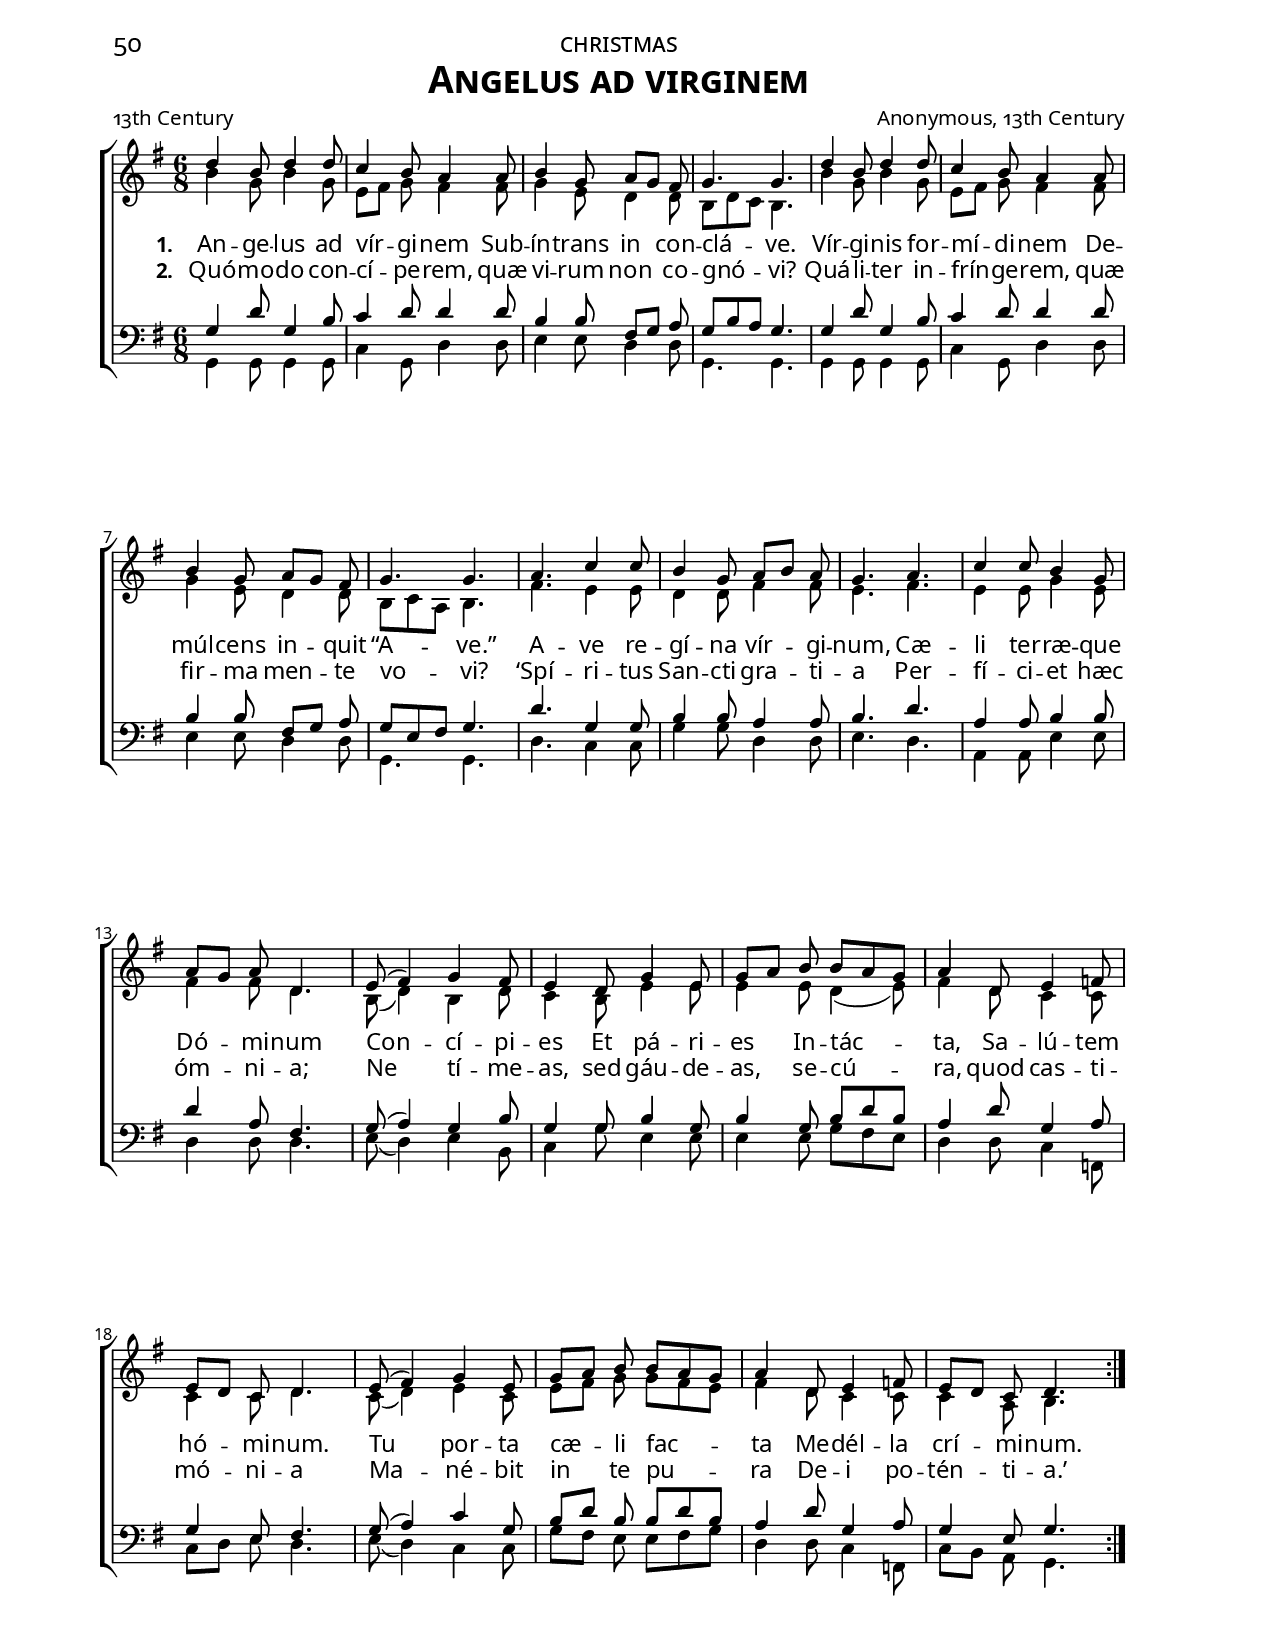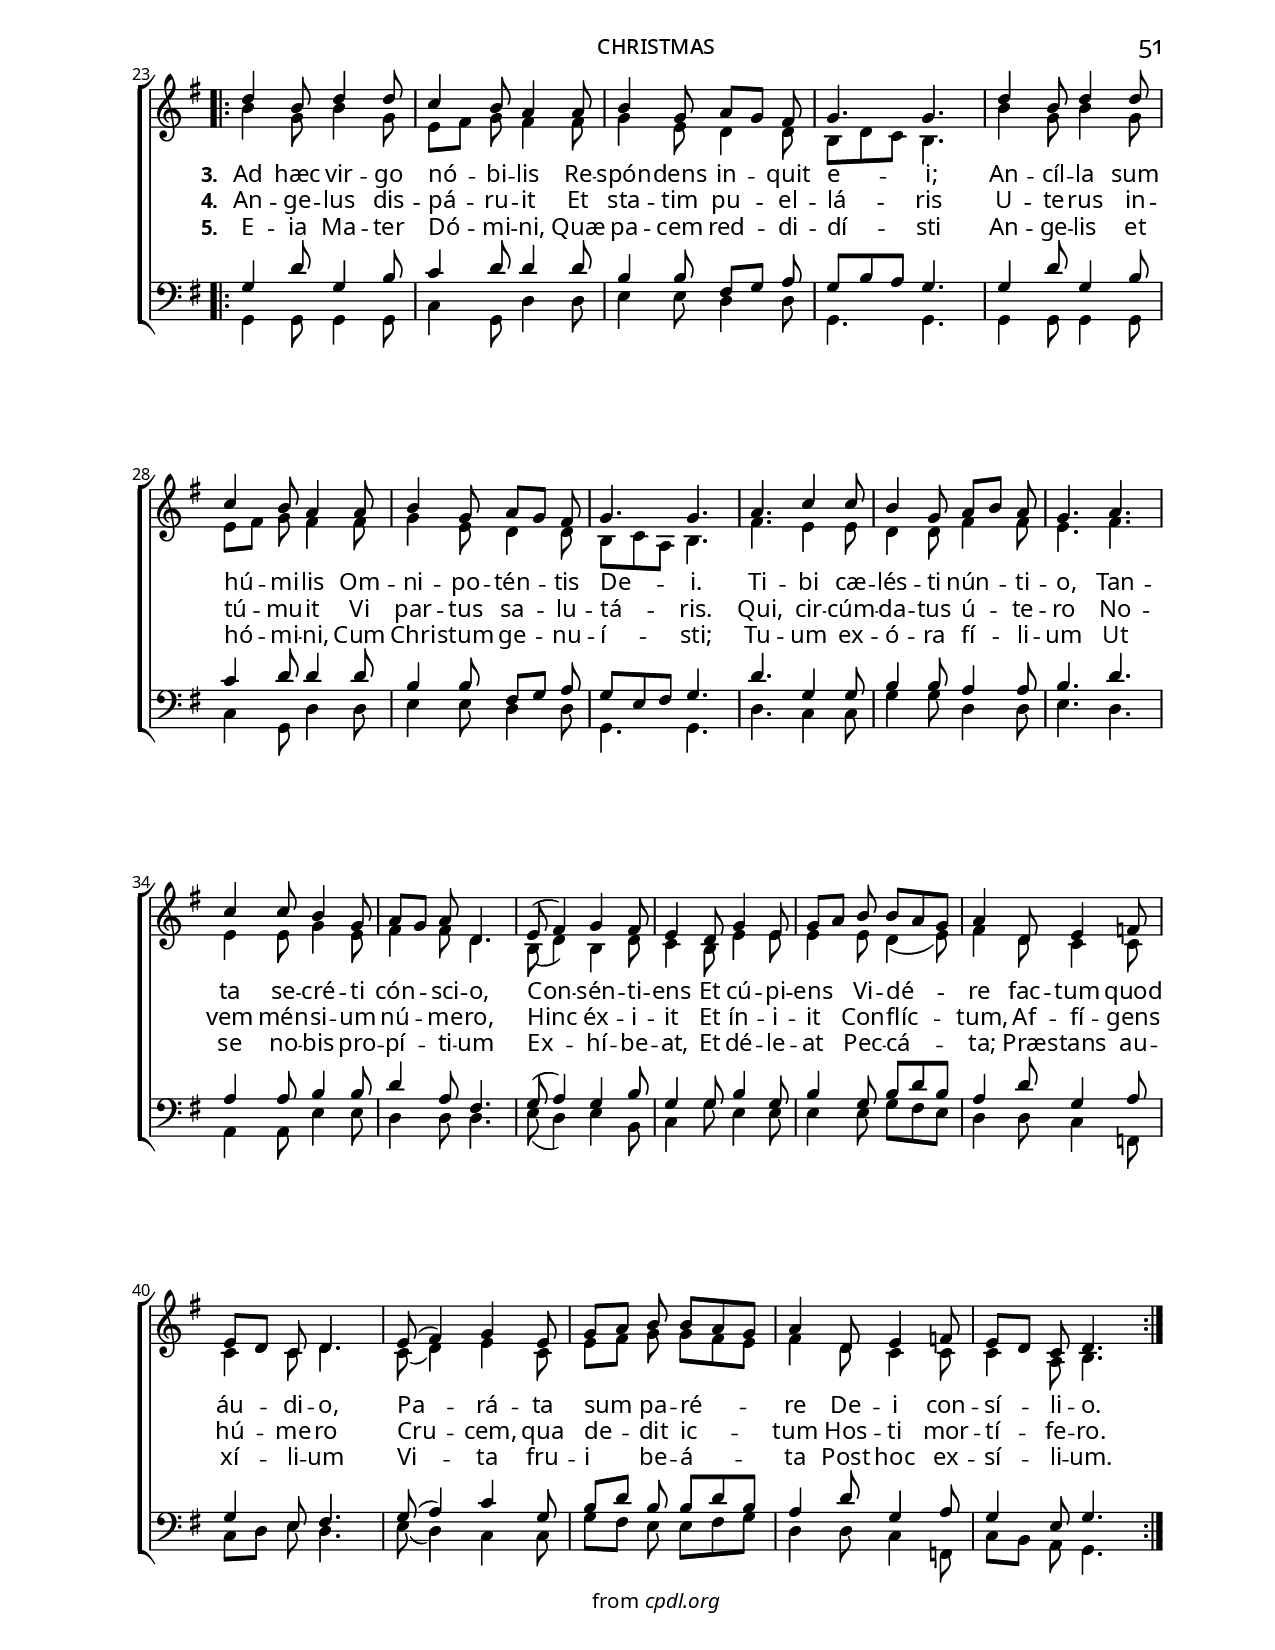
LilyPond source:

\version "2.14.2"
\include "util.ly"
\version "2.14.2"
#(set-global-staff-size 18) \paper{ #(define fonts (make-pango-font-tree "Garamond Premier Pro" "Garamond Premier Pro" "Garamond Premier Pro" (/ 18 20))) }
\header {
  title = \markup{\override #'(font-name . "Garamond Premier Pro Semibold"){ \abs-fontsize #18 \smallCapsOldStyle"Angelus ad virginem"}}
  poet = \markup\oldStyleNum"13th Century"
  composer = \markup\oldStyleNum"Anonymous, 13th Century"
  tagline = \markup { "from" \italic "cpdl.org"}
}
\paper {
  %print-all-headers = ##t
  paper-height = 11\in
  paper-width = 8.5\in
  indent = 0\in
  %system-system-spacing = #'((basic-distance . 10) (padding . 0))
  %system-system-spacing =
  %  #'((basic-distance . 0)
  %     (minimum-distance . 0)
  %     (padding . -0.35)
  %     (stretchability . 100))
  ragged-last-bottom = ##f
  ragged-bottom = ##f
  two-sided = ##t
  inner-margin = 1\in
  outer-margin = 0.75\in
  top-margin = 0.26\in
  bottom-margin = 0.25\in
  first-page-number = #050
  print-first-page-number = ##t
  headerLine = \markup{\override #'(font-name . "Garamond Premier Pro") \smallCapsOldStyle"christmas"}
  oddHeaderMarkup = \markup\fill-line{
     \override #'(font-name . "Garamond Premier Pro")\abs-fontsize #12.5
     \combine 
        \fill-line{"" \on-the-fly #print-page-number-check-first
        \oldStylePageNum""
        }
        \fill-line{\headerLine}
  }
  evenHeaderMarkup = \markup {
     \override #'(font-name . "Garamond Premier Pro")\abs-fontsize #12.5
     \combine
        \on-the-fly #print-page-number-check-first
        \oldStylePageNum""
        \fill-line{\headerLine}
  }
}
global = {
  \key g \major
  \time 6/8
  \autoBeamOff
  \override DynamicLineSpanner #'staff-padding = #0.0
  \override DynamicLineSpanner #'Y-extent = #'(-1 . 1)
}

sopMusic = \relative c'' {
  \repeat volta 2 {
    d4 b8 d4 d8 |
    c4 b8 a4 a8 |
    b4 g8 a[ g] fis |
    g4. g |
    d'4 b8 d4 d8 |
    
    c4 b8 a4 a8 |
    b4 g8 a[ g] fis |
    g4. g |
    a c4 c8 |
    b4 g8 a[ b] a |
    g4. a |
    
    %page2
    c4 c8 b4 g8 |
    a[ g] a d,4. |
    e8( fis4) g fis8 |
    e4 d8 g4 e8 |
    g[ a] b b[ a g] |
    a4 d,8 e4 f8 |
    
    e[ d] c d4. |
    e8( fis4) g e8 |
    g[ a] b b[ a g] |
    a4 d,8 e4 f8 |
    e[ d] c d4. \break
  }
}
sopWords = \lyricmode {
  
}

altoMusic = \relative c'' {
  b4 g8 b4 g8 |
  e8[ fis] g8 fis4 fis8 |
  g4 e8 d4 d8 |
  b[ d c] b4. |
  
  b'4 g8 b4 g8 |
  e8[ fis] g8 fis4 fis8 |
  g4 e8 d4 d8 |
  b[ c a] b4. |
  
  fis'4. e4 e8 |
  d4 d8 fis4 fis8 |
  e4. fis |
  e4 e8 g4 e8 |
  fis4 fis8 d4. |
  
  b8( d4) b4 d8 |
  c4 b8 e4 e8 |
  e4 e8 d4( e8) |
  fis4 d8 c4 c8 |
  c4 c8 d4. |
  
  c8( d4) e4 c8 |
  e8[ fis] g g[ fis e] |
  fis4 d8 c4 c8 |
  c4 a8 b4.
}
altoWords = \lyricmode {
  \dropLyricsIX
  \set stanza = #"1. "
  An -- ge -- lus ad vír -- gi -- nem
      Sub -- ín -- trans in con -- clá -- ve.
  Vír -- gi -- nis for -- mí -- di -- nem
      De -- múl -- cens in -- quit “A -- ve.”
  A -- ve re -- gí -- na vír -- gi -- num,
  Cæ -- li ter -- ræ -- que Dó -- mi -- num
      Con -- cí -- pi -- es
      Et pá -- ri -- es
      In -- tác -- ta,
      Sa -- lú -- tem hó -- mi -- num.
      Tu por -- ta cæ -- li fac -- ta
      Me -- dél -- la crí -- mi -- num.
      
  \set stanza = #"3. "
  Ad hæc vir -- go nó -- bi -- lis
      Re -- spón -- dens in -- quit e -- i;
  An -- cíl -- la sum hú -- mi -- lis
      Om -- ni -- po -- tén -- tis De -- i.
  Ti -- bi cæ -- lés -- ti nún -- ti -- o,
  Tan -- ta se -- cré -- ti cón -- sci -- o,
      Con -- sén -- ti -- ens
      Et cú -- pi -- ens
      Vi -- dé -- re
      fac -- tum quod áu -- di -- o,
      Pa -- rá -- ta sum pa -- ré -- re
      De -- i con -- sí -- li -- o.
}
altoWordsII = \lyricmode {
  \dropLyricsIX
%\markup\italic
  \set stanza = #"2. "
  Quó -- mo -- do con -- cí -- pe -- rem,
      quæ vi -- rum non co -- gnó -- vi?
  Quá -- li -- ter in -- frín -- ge -- rem,
      quæ fir -- ma men -- te vo -- vi?
  ‘Spí -- ri -- tus San -- cti gra -- ti -- a
  Per -- fí -- ci -- et hæc óm -- ni -- a;
      Ne tí -- me -- as,
      sed gáu -- de -- as,
      se -- cú -- ra,
      quod cas -- ti -- mó -- ni -- a
      Ma -- né -- bit in te pu -- ra
      De -- i po -- tén -- ti -- a.’
      
  \set stanza = #"4. "
  An -- ge -- lus dis -- pá -- ru -- it
      Et sta -- tim pu -- el -- lá -- ris
  U -- te -- rus in -- tú -- mu -- it
      Vi par -- tus sa -- lu -- tá -- ris.
  Qui, cir -- cúm -- da -- tus ú -- te -- ro
  No -- vem mén -- si -- um nú -- me -- ro,
      Hinc éx -- i -- it
      Et ín -- i -- it
      Con -- flíc -- tum,
      Af -- fí -- gens hú -- me -- ro
      Cru -- cem, qua de -- dit ic -- tum
      Hos -- ti mor -- tí -- fe -- ro.
}
altoWordsIII = \lyricmode {
  \dropLyricsIX
  \repeat unfold 74 \skip1
  \set stanza = #"5. "
  E -- ia Ma -- ter Dó -- mi -- ni,
      Quæ pa -- cem red -- di -- dí -- sti
  An -- ge -- lis et hó -- mi -- ni,
      Cum Chri -- stum ge -- nu -- í -- sti;
  Tu -- um ex -- ó -- ra fí -- li -- um
  Ut se no -- bis pro -- pí -- ti -- um
      Ex -- hí -- be -- at,
      Et dé -- le -- at
      Pec -- cá -- ta;
      Præ -- stans au -- xí -- li -- um
      Vi -- ta fru -- i be -- á -- ta
      Post hoc ex -- sí -- li -- um.
}
altoWordsIV = \lyricmode {
}
altoWordsV = \lyricmode {
}
altoWordsVI = \lyricmode {
  \set stanza = #"6. "
  \set ignoreMelismata = ##t
}
tenorMusic = \relative c' {
  g4 d'8 g,4 b8 |
  c4 d8 d4 d8 |
  b4 b8 fis8[ g] a8 |
  g[ b a] g4. |
  
  g4 d'8 g,4 b8 |
  c4 d8 d4 d8 |
  b4 b8 fis8[ g] a8 |
  g[ e fis] g4. |
  
  d'4. g,4 g8 |
  b4 b8 a4 a8 |
  b4. d |
  a4 a8 b4 b8 |
  d4 a8 fis4. |
  
  g8( a4) g4 b8 |
  g4 g8 b4 g8 |
  b4 g8 b[ d b] |
  a4 d8 g,4 a8 |
  g4 e8 fis4. |
  
  g8( a4) c4 g8 |
  b[ d] b b[ d b] |
  a4 d8 g,4 a8 |
  g4 e8 g4.
}
tenorWords = \lyricmode {

}

bassMusic = \relative c {
  g4 g8 g4 g8 |
  c4 g8 d'4 d8 |
  e4 e8 d4 d8 |
  g,4. g |
  
  g4 g8 g4 g8 |
  c4 g8 d'4 d8 |
  e4 e8 d4 d8 |
  g,4. g |
  
  d'4. c4 c8 |
  g'4 g8 d4 d8 |
  e4. d |
  a4 a8 e'4 e8 |
  d4 d8 d4. |
  
  e8( d4) e4 b8 |
  c4 g'8 e4 e8 |
  e4 e8 g[ fis e] |
  d4 d8 c4 f,8 |
  c'[ d] e d4. |
  
  e8( d4) c4 c8 |
  g'[ fis] e e[ fis g] |
  d4 d8 c4 f,8 |
  c'[ b] a g4.
}
bassWords = \lyricmode {

}

pianoRH = \relative c' {
  
}
pianoLH = \relative c' {
  
}

\score {
  <<
   \new ChoirStaff <<
    \new Staff = women <<
      \new Voice = "sopranos" { \voiceOne << \global \repeat unfold 2 \sopMusic >> }
      \new Voice = "altos" { \voiceTwo << \global \repeat unfold 2 \altoMusic >> }
    >>
    \new Lyrics \with { alignAboveContext = #"women" \override VerticalAxisGroup #'nonstaff-relatedstaff-spacing = #'((basic-distance . 1))} \lyricsto "sopranos" \sopWords
    \new Lyrics = "altosVI"  \with { alignBelowContext = #"women" } \lyricsto "altos" \altoWordsVI
    \new Lyrics = "altosV"  \with { alignBelowContext = #"women" } \lyricsto "altos" \altoWordsV
    \new Lyrics = "altosIV"  \with { alignBelowContext = #"women" } \lyricsto "altos" \altoWordsIV
    \new Lyrics = "altosIII"  \with { alignBelowContext = #"women" } \lyricsto "altos" \altoWordsIII
    \new Lyrics = "altosII"  \with { alignBelowContext = #"women" } \lyricsto "altos" \altoWordsII
    \new Lyrics = "altos"  \with { alignBelowContext = #"women" \override VerticalAxisGroup #'nonstaff-relatedstaff-spacing = #'((padding . -0.4))} \lyricsto "altos" \altoWords
   \new Staff = men <<
      \clef bass
      \new Voice = "tenors" { \voiceOne << \global \repeat unfold 2 \tenorMusic >> }
      \new Voice = "basses" { \voiceTwo << \global \repeat unfold 2 \bassMusic >> }
    >>
    \new Lyrics \with { alignAboveContext = #"men" \override VerticalAxisGroup #'nonstaff-relatedstaff-spacing = #'((basic-distance . 1)) } \lyricsto "tenors" \tenorWords
    \new Lyrics \with { alignBelowContext = #"men" \override VerticalAxisGroup #'nonstaff-relatedstaff-spacing = #'((basic-distance . 1)) } \lyricsto "basses" \bassWords
  >>
%    \new PianoStaff << \new Staff { \new Voice { \pianoRH } } \new Staff { \clef "bass" \pianoLH } >>
  >>
  \layout {
  \context {
    \Lyrics
    \override LyricText #'font-size = #1.3
  }
    \context {
      \Score
      %\override SpacingSpanner #'base-shortest-duration = #(ly:make-moment 1 8)
      %\override SpacingSpanner #'common-shortest-duration = #(ly:make-moment 1 4)
    }
    \context {
      % Remove all empty staves
      % \Staff \RemoveEmptyStaves \override VerticalAxisGroup #'remove-first = ##t
    }
    \context {
      \Lyrics
      \override LyricText #'X-offset = #center-on-word
    }
  }
}

